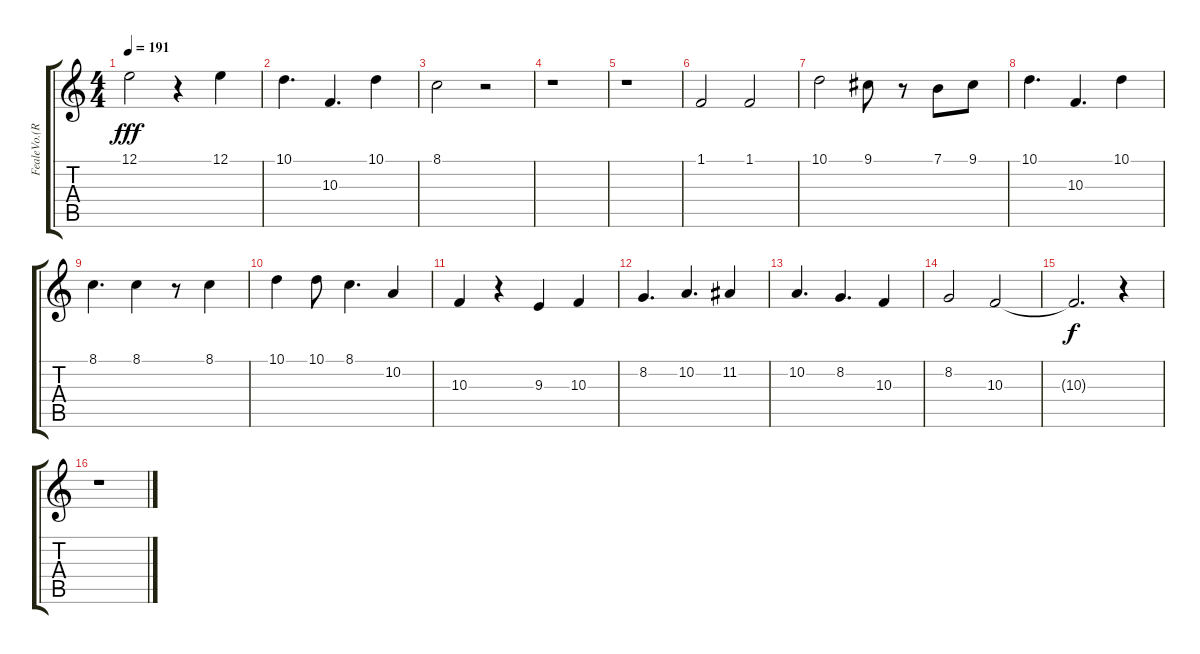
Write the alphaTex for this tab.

\track ("FealeVo.(Rch.)" "FealeVo.(R") {instrument tenorsax}
\staff {score tabs}
\tuning (E4 B3 G3 D3 A2 E2) {hide}
\ts (4 4)
\tempo 191
\clef g2
\ks c
12.1.2{dy fff} r.4 12.1.4 |
10.1.4{d} 10.3.4{d} 10.1.4 |
8.1.2 r.2 |
r.1 |
r.1 |
1.1.2 1.1.2 |
10.1.2 9.1.8 r.8 7.1.8 9.1.8 |
10.1.4{d} 10.3.4{d} 10.1.4 |
8.1.4{d} 8.1.4 r.8 8.1.4 |
10.1.4 10.1.8 8.1.4{d} 10.2.4 |
10.3.4 r.4 9.3.4 10.3.4 |
8.2.4{d} 10.2.4{d} 11.2.4 |
10.2.4{d} 8.2.4{d} 10.3.4 |
8.2.2 10.3.2 |
10.3{t}.2{d dy f} r.4 |
r.1
